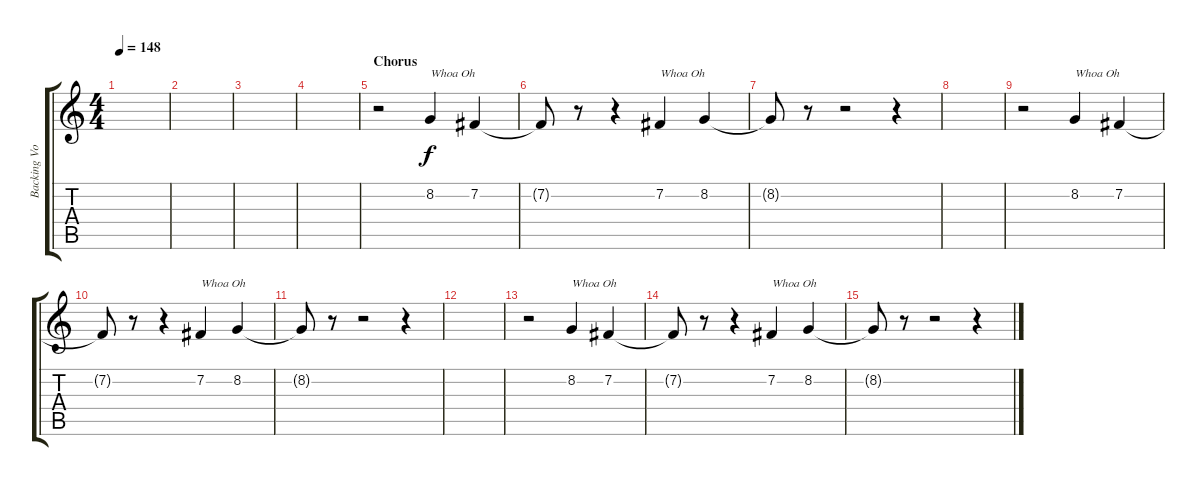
\track ("Backing Vox 3" "Backing Vo") {instrument lead1square}
\staff {score tabs}
\tuning (E4 B3 G3 D3 A2 E2) {hide}
\ts (4 4)
\tempo 148
\clef g2
\ks c
|
|
|
|
\section ("" "Chorus")
r.2 8.2.4{txt "Whoa Oh"} 7.2.4 |
7.2{t}.8 r.8 r.4 7.2.4{txt "Whoa Oh"} 8.2.4 |
8.2{t}.8 r.8 r.2 r.4 |
|
r.2 8.2.4{txt "Whoa Oh"} 7.2.4 |
7.2{t}.8 r.8 r.4 7.2.4{txt "Whoa Oh"} 8.2.4 |
8.2{t}.8 r.8 r.2 r.4 |
|
r.2 8.2.4{txt "Whoa Oh"} 7.2.4 |
7.2{t}.8 r.8 r.4 7.2.4{txt "Whoa Oh"} 8.2.4 |
8.2{t}.8 r.8 r.2 r.4
